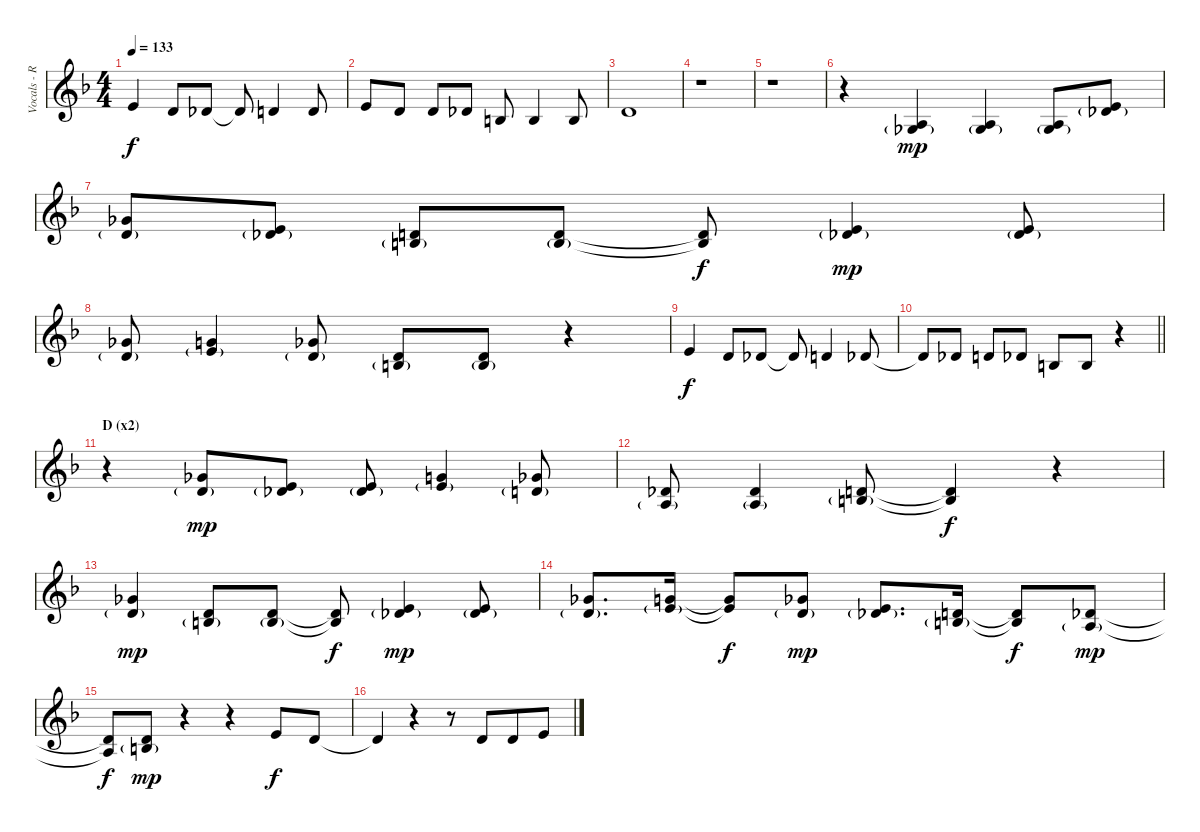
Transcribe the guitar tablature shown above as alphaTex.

\track ("Vocals - Ruki" "Vocals - R") {instrument lead6voice}
\staff {score}
\tuning (Db4 Ab3 E3 B2 Gb2 Db2) {hide}
\ts (4 4)
\tempo 133
\clef g2
\ks f
3.1.4{dy f} 1.1.8 0.1.8 0.1{t}.8 1.1.4 1.1.8 |
3.1.8 1.1.8 1.1.8 0.1.8 3.2.8 3.2.4 3.2.8 |
1.1.1 |
r.1 |
r.1 |
r.4 (1.2 2.3{g}).4{dy mp} (1.2 2.3{g}).4 (1.2 2.3{g}).8 (3.1 5.2{g}).8 |
(5.1 6.2{g}).8 (3.1 5.2{g}).8 (1.1 3.2{g}).8 (1.1 3.2{g}).8 (1.1{t} 3.2{t}).8{dy f} (3.1 5.2{g}).4{dy mp} (3.1 5.2{g}).8 |
(5.1 6.2{g}).8 (6.1 8.2{g}).4 (5.1 6.2{g}).8 (1.1 3.2{g}).8 (1.1 3.2{g}).8 r.4 |
3.1.4{dy f} 1.1.8 0.1.8 0.1{t}.8 1.1.4 0.1.8 |
\barLineRight lightlight
0.1{t}.8 0.1.8 1.1.8 0.1.8 3.2.8 3.2.8 r.4 |
\section ("" "D (x2)")
r.4 (5.1 6.2{g}).8{dy mp} (3.1 5.2{g}).8 (3.1 5.2{g}).8 (6.1 8.2{g}).4 (5.1 6.2{g}).8 |
(0.1 1.2{g}).8 (0.1 1.2{g}).4 (1.1 3.2{g}).8 (1.1{t} 3.2{t}).4{dy f} r.4 |
(5.1 6.2{g}).4{dy mp} (1.1 3.2{g}).8 (1.1 3.2{g}).8 (1.1{t} 3.2{t}).8{dy f} (3.1 5.2{g}).4{dy mp} (3.1 5.2{g}).8 |
(5.1 6.2{g}).8{d} (6.1 8.2{g}).16 (6.1{t} 8.2{t}).8{dy f} (5.1 6.2{g}).8{dy mp} (3.1 5.2{g}).8{d} (1.1 3.2{g}).16 (1.1{t} 3.2{t}).8{dy f} (0.1 1.2{g}).8{dy mp} |
(0.1{t} 1.2{t}).8{dy f} (1.1 3.2{g}).8{dy mp} r.4 r.4 3.1.8{dy f} 1.1.8 |
1.1{t}.4 r.4 r.8 1.1.8{beam merge} 1.1.8 3.1.8
